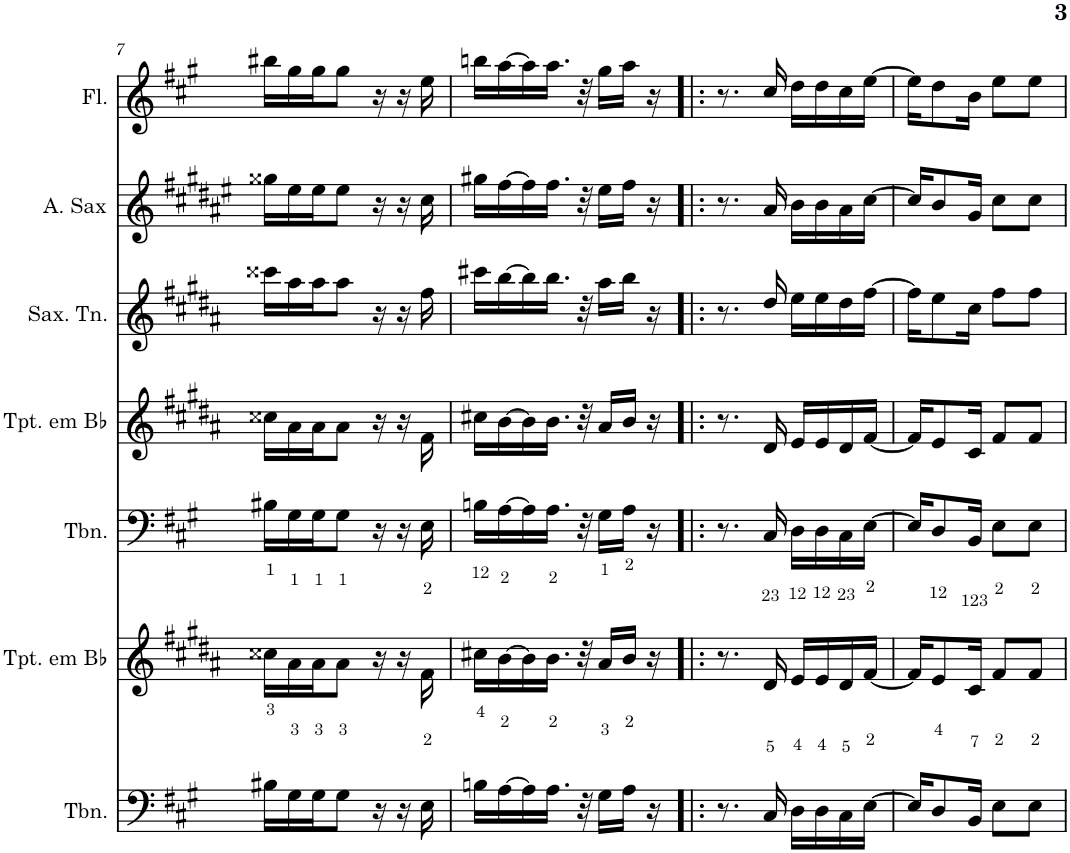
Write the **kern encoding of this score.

**kern	**kern	**kern	**kern	**kern	**kern	**kern
*part7	*part6	*part5	*part4	*part3	*part2	*part1
*staff7	*staff6	*staff5	*staff4	*staff3	*staff2	*staff1
*I"Trombone	*I"Trompete em Bb	*I"Trombone	*I"Trompete em Bb	*I"Saxofone Tenor	*I"Saxofone Alto	*I"Flauta Transversal
*I'Tbn.	*I'Tpt. em Bb	*I'Tbn.	*I'Tpt. em Bb	*I'Sax. Tn.	*	*I'Fl.
!!LO:PB:g=z
*clefF4	*clefG2	*clefF4	*clefG2	*clefG2	*clefG2	*clefG2
*	*Trd1c2	*	*Trd1c2	*Trd8c14	*Trd5c9	*
*k[f#c#g#]	*k[f#c#g#d#a#]	*k[f#c#g#]	*k[f#c#g#d#a#]	*k[f#c#g#d#a#]	*k[f#c#g#d#a#e#]	*k[f#c#g#]
*A:	*B:	*A:	*B:	*B:	*F#:	*A:
*M2/4	*M2/4	*M2/4	*M2/4	*M2/4	*M2/4	*M2/4
=7	=7	=7	=7	=7	=7	=7
16B#X\LL	16cc##X\LL	16B#X\LL	16cc##X\LL	16ccc##X\LL	16gg##X\LL	16bb#X\LL
16G#\	16a#\	16G#\	16a#\	16aa#\	16ee#\	16gg#\
16G#\J	16a#\J	16G#\J	16a#\J	16aa#\J	16ee#\J	16gg#\J
8G#\J	8a#\J	8G#\J	8a#\J	8aa#\J	8ee#\J	8gg#\J
16r	16r	16r	16r	16r	16r	16r
16r	16r	16r	16r	16r	16r	16r
16E\	16f#\	16E\	16f#\	16ff#\	16cc#\	16ee\
=8	=8	=8	=8	=8	=8	=8
16Bn\LL	16cc#X\LL	16Bn\LL	16cc#X\LL	16ccc#X\LL	16gg#X\LL	16bbn\LL
[16A\	[16b\	[16A\	[16b\	[16bb\	[16ff#\	[16aa\
16A\]	16b\]	16A\]	16b\]	16bb\]	16ff#\]	16aa\]
16.A\JJ	16.b\JJ	16.A\JJ	16.b\JJ	16.bb\JJ	16.ff#\JJ	16.aa\JJ
32r	32r	32r	32r	32r	32r	32r
16G#\LL	16a#/LL	16G#\LL	16a#/LL	16aa#\LL	16ee#\LL	16gg#\LL
16A\JJ	16b/JJ	16A\JJ	16b/JJ	16bb\JJ	16ff#\JJ	16aa\JJ
16r	16r	16r	16r	16r	16r	16r
=9!|:	=9!|:	=9!|:	=9!|:	=9!|:	=9!|:	=9!|:
8.r	8.r	8.r	8.r	8.r	8.r	8.r
16C#/	16d#/	16C#/	16d#/	16dd#/	16a#/	16cc#/
16D\LL	16e/LL	16D\LL	16e/LL	16ee\LL	16b\LL	16dd\LL
16D\	16e/	16D\	16e/	16ee\	16b\	16dd\
16C#\	16d#/	16C#\	16d#/	16dd#\	16a#\	16cc#\
[16E\JJ	[16f#/JJ	[16E\JJ	[16f#/JJ	[16ff#\JJ	[16cc#\JJ	[16ee\JJ
=10	=10	=10	=10	=10	=10	=10
16E/KL]	16f#/KL]	16E/KL]	16f#/KL]	16ff#\KL]	16cc#/KL]	16ee\KL]
8D/	8e/	8D/	8e/	8ee\	8b/	8dd\
16BB/Jk	16c#/Jk	16BB/Jk	16c#/Jk	16cc#\Jk	16g#/Jk	16b\Jk
8E\L	8f#/L	8E\L	8f#/L	8ff#\L	8cc#\L	8ee\L
8E\J	8f#/J	8E\J	8f#/J	8ff#\J	8cc#\J	8ee\J
=	=	=	=	=	=	=
*-	*-	*-	*-	*-	*-	*-
